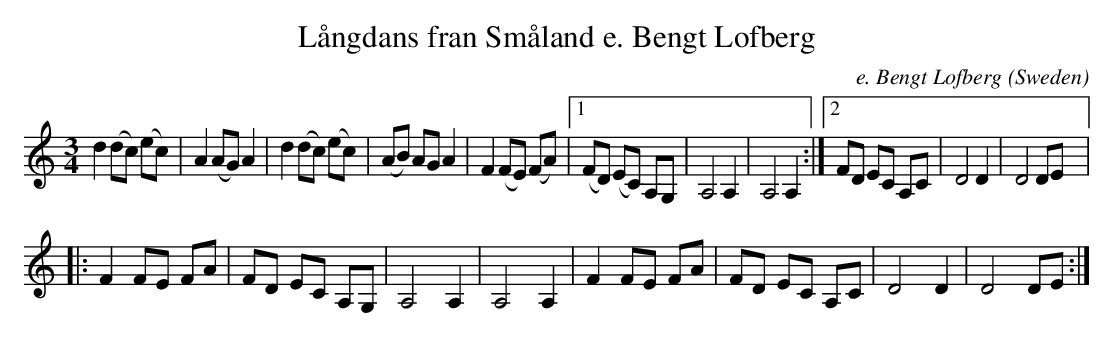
X:1
T:Långdans fran Småland e. Bengt Lofberg
C:e. Bengt Lofberg
L:1/8
M:3/4
O:Sweden
K:D dorian
d2 (dc) (ec) | A2 (AG) A2 | d2(dc) (ec) | (AB) AG  A2  | F2(FE) (FA) \
|1 (FD) (EC) A,G,| A,4  A,2 | A,4 A,2 :|2 FD EC A,C | D4 D2 | D4 DE |: !\
F2FE FA | FD EC A,G, | A,4  A,2 | A,4 A,2 |\
F2FE FA | FD EC A,C  | D4 D2    | D4 DE:|
